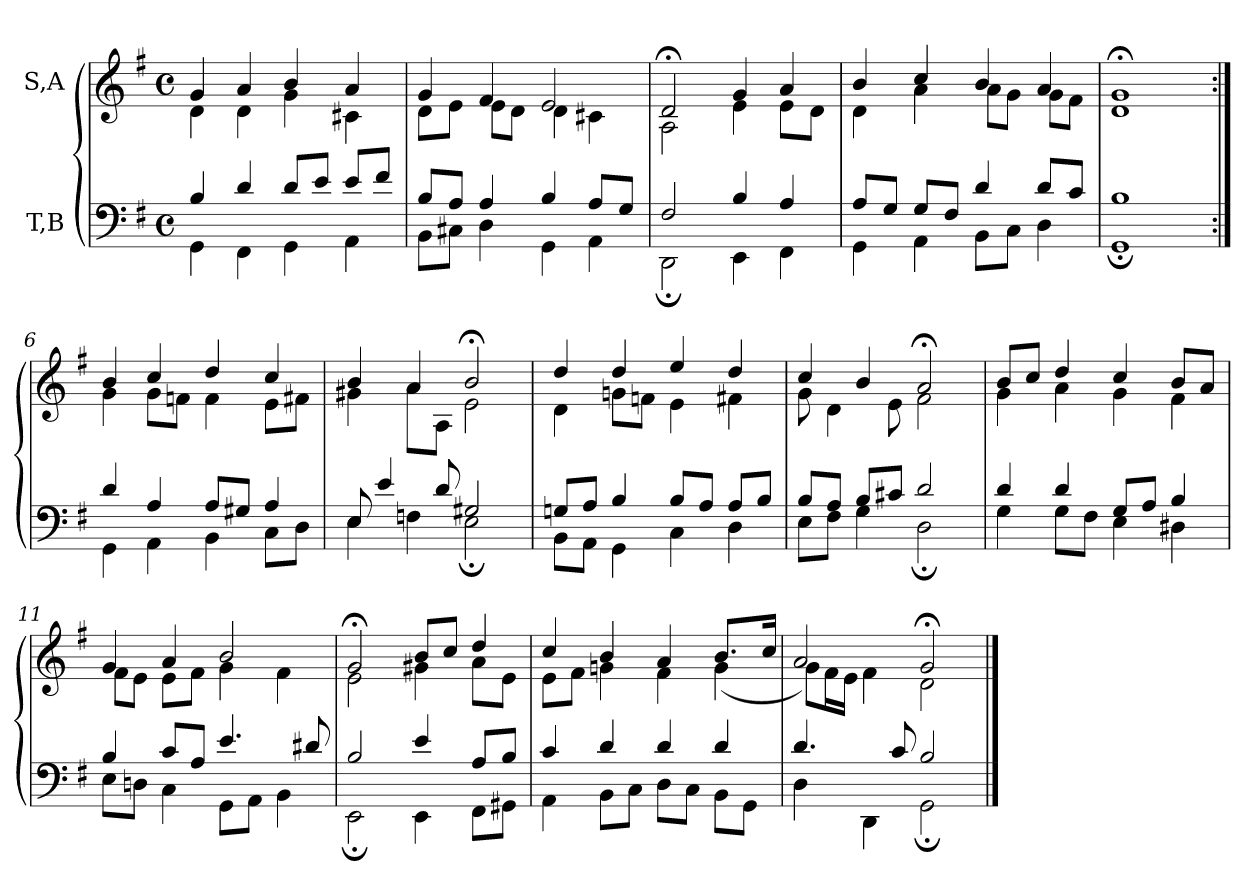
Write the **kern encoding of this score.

**kern	**kern
*part2	*part1
*staff2	*staff1
*I"T,B	*I"S,A
*clefF4	*clefG2
*k[f#]	*k[f#]
*M4/4	*M4/4
*met(c)	*met(c)
=1	=1
*^	*^
4B	4GG	4g	4d
4d	4FF#	4a	4d
8dL	4GG	4b	4g
8eJ	.	.	.
8eL	4AA	4a	4c#X
8f#J	.	.	.
=2	=2	=2	=2
8BL	8BBL	4g	8dL
8AJ	8C#XJ	.	8eJ
4A	4D	4f#	8eL
.	.	.	8dJ
4B	4GG	2e	4d
8AL	4AA	.	4c#X
8GJ	.	.	.
=3	=3	=3	=3
2F#	2DD;	2d;<	2A
4B	4EE	4g	4e
4A	4FF#	4a	8eL
.	.	.	8dJ
=4	=4	=4	=4
8AL	4GG	4b	4d
8GJ	.	.	.
8GL	4AA	4cc	4a
8F#J	.	.	.
4d	8BBL	4b	8aL
.	8CJ	.	8gJ
8dL	4D	4a	8gL
8cJ	.	.	8f#J
=5	=5	=5	=5
1B	1GG;	1g;<	1d
=6:|!	=6:|!	=6:|!	=6:|!
4d	4GG	4b	4g
4A	4AA	4cc	8gL
.	.	.	8fnJ
8AL	4BB	4dd	4f
8G#XJ	.	.	.
4A	8CL	4cc	8eL
.	8DJ	.	8f#XJ
=7	=7	=7	=7
8E	4E	4b	4g#X
4e	.	.	.
.	4Fn	4a	8aL
8d	.	.	8AJ
2G#X	2E;	2b;<	2e
=8	=8	=8	=8
8GnL	8BBL	4dd	4d
8AJ	8AAJ	.	.
4B	4GG	4dd	8gnL
.	.	.	8fnJ
8BL	4C	4ee	4e
8AJ	.	.	.
8AL	4D	4dd	4f#X
8BJ	.	.	.
=9	=9	=9	=9
8BL	8EL	4cc	8g
8AJ	8F#J	.	4d
8BL	4G	4b	.
8c#XJ	.	.	8e
2d	2D;	2a;<	2f#
=10	=10	=10	=10
4d	4G	8bL	4g
.	.	8ccJ	.
4d	8GL	4dd	4a
.	8F#J	.	.
8GL	4E	4cc	4g
8AJ	.	.	.
4B	4D#X	8bL	4f#
.	.	8aJ	.
=11	=11	=11	=11
4B	8EL	4g	8f#L
.	8DnJ	.	8eJ
8cL	4C	4a	8eL
8AJ	.	.	8f#J
4.e	8GGL	2b	4g
.	8AAJ	.	.
.	4BB	.	4f#
8d#X	.	.	.
=12	=12	=12	=12
2B	2EE;	2g;<	2e
4e	4EE	8bL	4g#X
.	.	8ccJ	.
8AL	8FF#L	4dd	8aL
8BJ	8GG#XJ	.	8eJ
=13	=13	=13	=13
4c	4AA	4cc	8eL
.	.	.	8f#J
4d	8BBL	4b	4gn
.	8CJ	.	.
4d	8DL	4a	4f#
.	8CJ	.	.
4d	8BBL	8.bL	(<4g
.	8GGJ	.	.
.	.	16ccJk	.
=14	=14	=14	=14
4.d	4D	2a	8gL)
.	.	.	16f#L
.	.	.	16eJJ
.	4DD	.	4f#
8c	.	.	.
2B	2GG;	2g;<	2d
*v	*v	*	*
*	*v	*v
==	==
*-	*-
